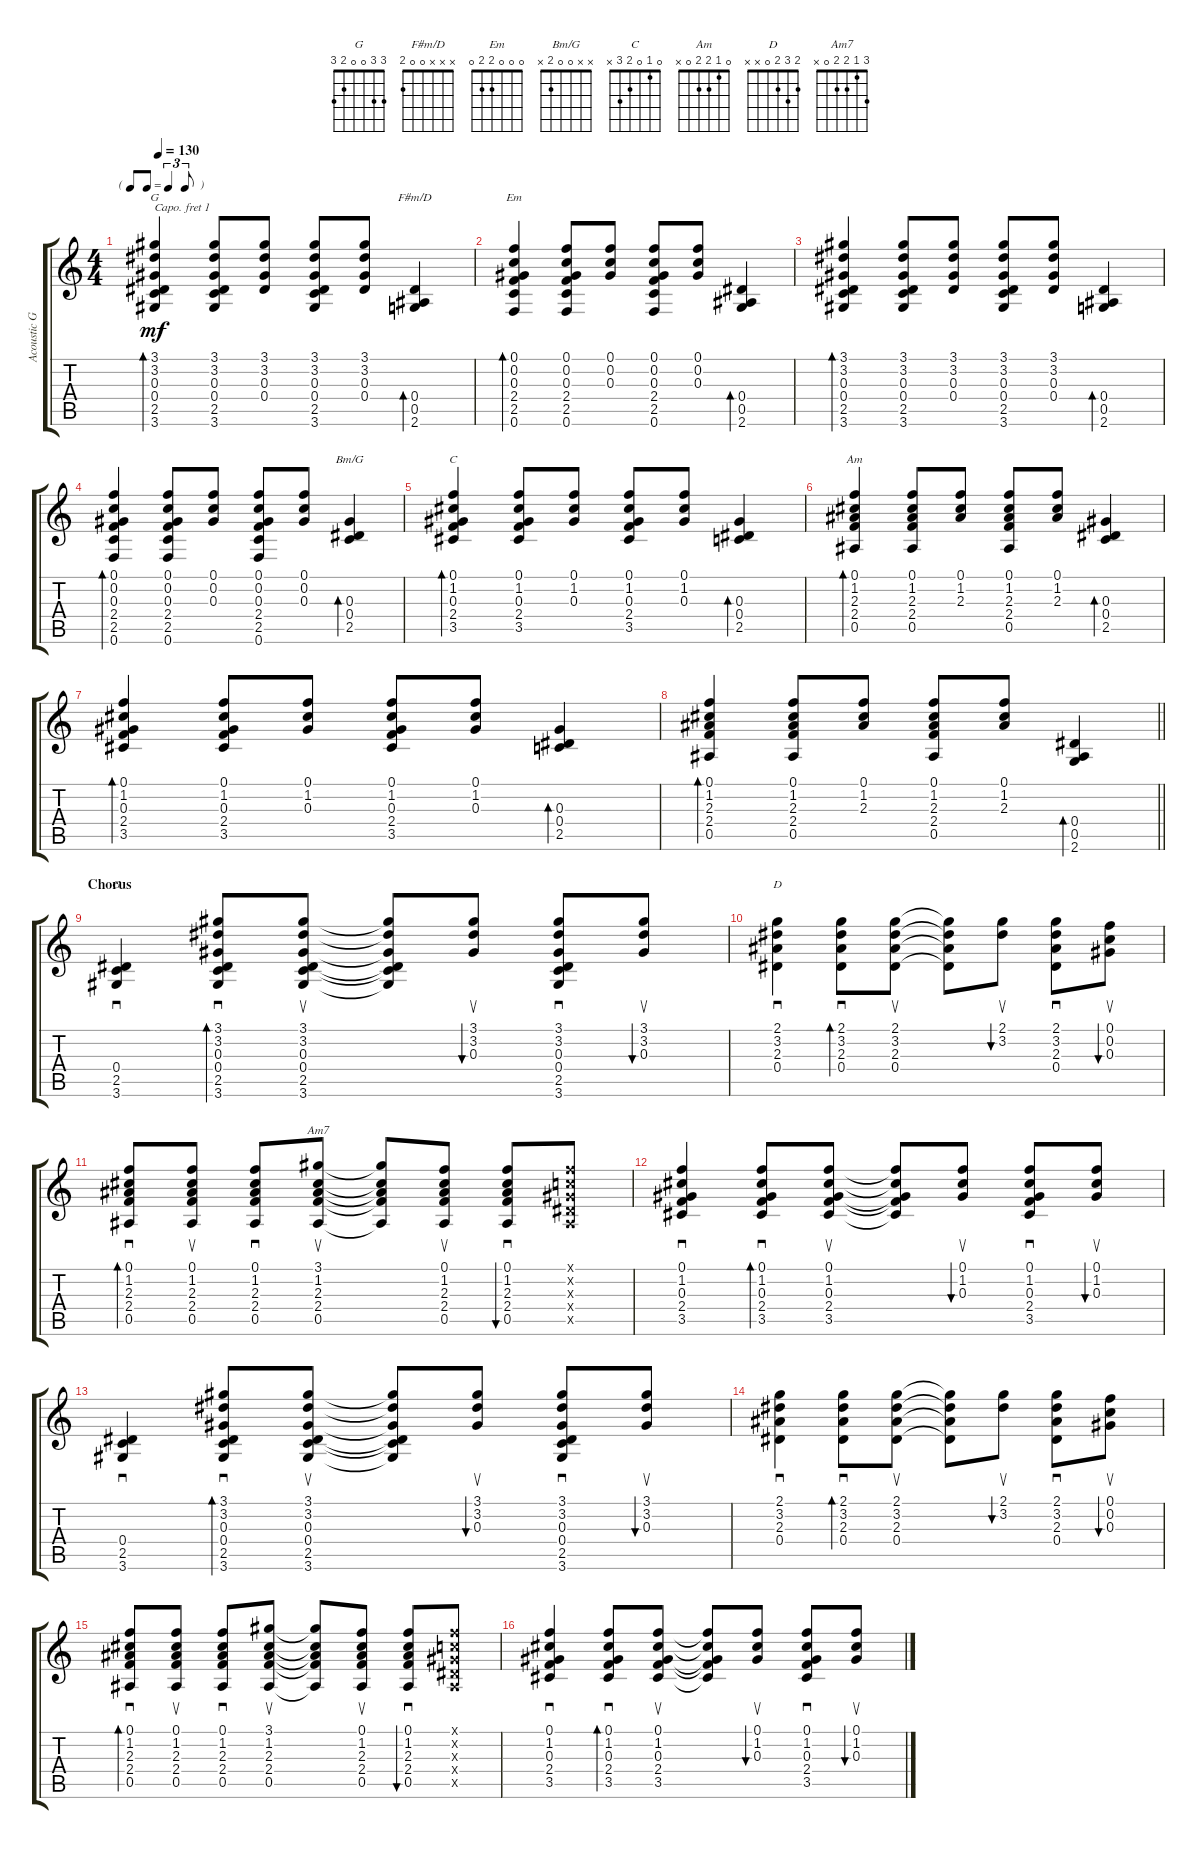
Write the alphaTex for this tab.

\track ("Acoustic Guitar" "Acoustic G") {instrument acousticguitarsteel}
\staff {score tabs}
\capo 1
\tuning (E4 B3 G3 D3 A2 E2) {hide}
\chord ("G" 3 3 0 0 2 3) {barre 3}
\chord ("F#m/D" x x x 0 0 2)
\chord ("Em" 0 0 0 2 2 0)
\chord ("Bm/G" x x 0 0 2 x)
\chord ("C" 0 1 0 2 3 x)
\chord ("Am" 0 1 2 2 0 x)
\chord ("G" 3 3 0 0 2 3)
\chord ("D" 2 3 2 0 x x)
\chord ("Am7" 3 1 2 2 0 x)
\ts (4 4)
\tf triplet8th
\tempo 130
\clef g2
\ks c
(3.1 3.2 0.3 0.4 2.5 3.6).4{bd 120 ch "G" dy mf} (3.1 3.2 0.3 0.4 2.5 3.6).8 (3.1 3.2 0.3 0.4).8 (3.1 3.2 0.3 0.4 2.5 3.6).8 (3.1 3.2 0.3 0.4).8 (0.4 0.5 2.6).4{bd 120 ch "F#m/D"} |
(0.1 0.2 0.3 2.4 2.5 0.6).4{bd 120 ch "Em"} (0.1 0.2 0.3 2.4 2.5 0.6).8 (0.1 0.2 0.3).8 (0.1 0.2 0.3 2.4 2.5 0.6).8 (0.1 0.2 0.3).8 (0.4 0.5 2.6).4{bd 120} |
(3.1 3.2 0.3 0.4 2.5 3.6).4{bd 120} (3.1 3.2 0.3 0.4 2.5 3.6).8 (3.1 3.2 0.3 0.4).8 (3.1 3.2 0.3 0.4 2.5 3.6).8 (3.1 3.2 0.3 0.4).8 (0.4 0.5 2.6).4{bd 120} |
(0.1 0.2 0.3 2.4 2.5 0.6).4{bd 120} (0.1 0.2 0.3 2.4 2.5 0.6).8 (0.1 0.2 0.3).8 (0.1 0.2 0.3 2.4 2.5 0.6).8 (0.1 0.2 0.3).8 (0.3 0.4 2.5).4{bd 120 ch "Bm/G"} |
(0.1 1.2 0.3 2.4 3.5).4{bd 120 ch "C"} (0.1 1.2 0.3 2.4 3.5).8 (0.1 1.2 0.3).8 (0.1 1.2 0.3 2.4 3.5).8 (0.1 1.2 0.3).8 (0.3 0.4 2.5).4{bd 120} |
(0.1 1.2 2.3 2.4 0.5).4{bd 120 ch "Am"} (0.1 1.2 2.3 2.4 0.5).8 (0.1 1.2 2.3).8 (0.1 1.2 2.3 2.4 0.5).8 (0.1 1.2 2.3).8 (0.3 0.4 2.5).4{bd 120} |
(0.1 1.2 0.3 2.4 3.5).4{bd 120} (0.1 1.2 0.3 2.4 3.5).8 (0.1 1.2 0.3).8 (0.1 1.2 0.3 2.4 3.5).8 (0.1 1.2 0.3).8 (0.3 0.4 2.5).4{bd 120} |
\barLineRight lightlight
(0.1 1.2 2.3 2.4 0.5).4{bd 120} (0.1 1.2 2.3 2.4 0.5).8 (0.1 1.2 2.3).8 (0.1 1.2 2.3 2.4 0.5).8 (0.1 1.2 2.3).8 (0.4 0.5 2.6).4{bd 120} |
\section ("" "Chorus")
(0.4 2.5 3.6).4{sd ch "G"} (3.1 3.2 0.3 0.4 2.5 3.6).8{sd bd 120} (3.1 3.2 0.3 0.4 2.5 3.6).8{su} (3.1{t} 3.2{t} 0.3{t} 0.4{t} 2.5{t} 3.6{t}).8 (3.1 3.2 0.3).8{su bu 60} (3.1 3.2 0.3 0.4 2.5 3.6).8{sd} (3.1 3.2 0.3).8{su bu 60} |
(2.1 3.2 2.3 0.4).4{sd ch "D"} (2.1 3.2 2.3 0.4).8{sd bd 120} (2.1 3.2 2.3 0.4).8{su} (2.1{t} 3.2{t} 2.3{t} 0.4{t}).8 (2.1 3.2).8{su bu 120} (2.1 3.2 2.3 0.4).8{sd} (0.1 0.2 0.3).8{su bu 120} |
(0.1 1.2 2.3 2.4 0.5).8{sd bd 120} (0.1 1.2 2.3 2.4 0.5).8{su} (0.1 1.2 2.3 2.4 0.5).8{sd} (3.1 1.2 2.3 2.4 0.5).8{su ch "Am7"} (3.1{t} 1.2{t} 2.3{t} 2.4{t} 0.5{t}).8 (0.1 1.2 2.3 2.4 0.5).8{su} (0.1 1.2 2.3 2.4 0.5).8{sd bu 120} (0.1{x} 0.2{x} 0.3{x} 0.4{x} 0.5{x}).8 |
(0.1 1.2 0.3 2.4 3.5).4{sd} (0.1 1.2 0.3 2.4 3.5).8{sd bd 120} (0.1 1.2 0.3 2.4 3.5).8{su} (0.1{t} 1.2{t} 0.3{t} 2.4{t} 3.5{t}).8 (0.1 1.2 0.3).8{su bu 120} (0.1 1.2 0.3 2.4 3.5).8{sd} (0.1 1.2 0.3).8{su bu 120} |
(0.4 2.5 3.6).4{sd} (3.1 3.2 0.3 0.4 2.5 3.6).8{sd bd 120} (3.1 3.2 0.3 0.4 2.5 3.6).8{su} (3.1{t} 3.2{t} 0.3{t} 0.4{t} 2.5{t} 3.6{t}).8 (3.1 3.2 0.3).8{su bu 60} (3.1 3.2 0.3 0.4 2.5 3.6).8{sd} (3.1 3.2 0.3).8{su bu 60} |
(2.1 3.2 2.3 0.4).4{sd} (2.1 3.2 2.3 0.4).8{sd bd 120} (2.1 3.2 2.3 0.4).8{su} (2.1{t} 3.2{t} 2.3{t} 0.4{t}).8 (2.1 3.2).8{su bu 120} (2.1 3.2 2.3 0.4).8{sd} (0.1 0.2 0.3).8{su bu 120} |
(0.1 1.2 2.3 2.4 0.5).8{sd bd 120} (0.1 1.2 2.3 2.4 0.5).8{su} (0.1 1.2 2.3 2.4 0.5).8{sd} (3.1 1.2 2.3 2.4 0.5).8{su} (3.1{t} 1.2{t} 2.3{t} 2.4{t} 0.5{t}).8 (0.1 1.2 2.3 2.4 0.5).8{su} (0.1 1.2 2.3 2.4 0.5).8{sd bu 120} (0.1{x} 0.2{x} 0.3{x} 0.4{x} 0.5{x}).8 |
(0.1 1.2 0.3 2.4 3.5).4{sd} (0.1 1.2 0.3 2.4 3.5).8{sd bd 120} (0.1 1.2 0.3 2.4 3.5).8{su} (0.1{t} 1.2{t} 0.3{t} 2.4{t} 3.5{t}).8 (0.1 1.2 0.3).8{su bu 120} (0.1 1.2 0.3 2.4 3.5).8{sd} (0.1 1.2 0.3).8{su bu 120}
